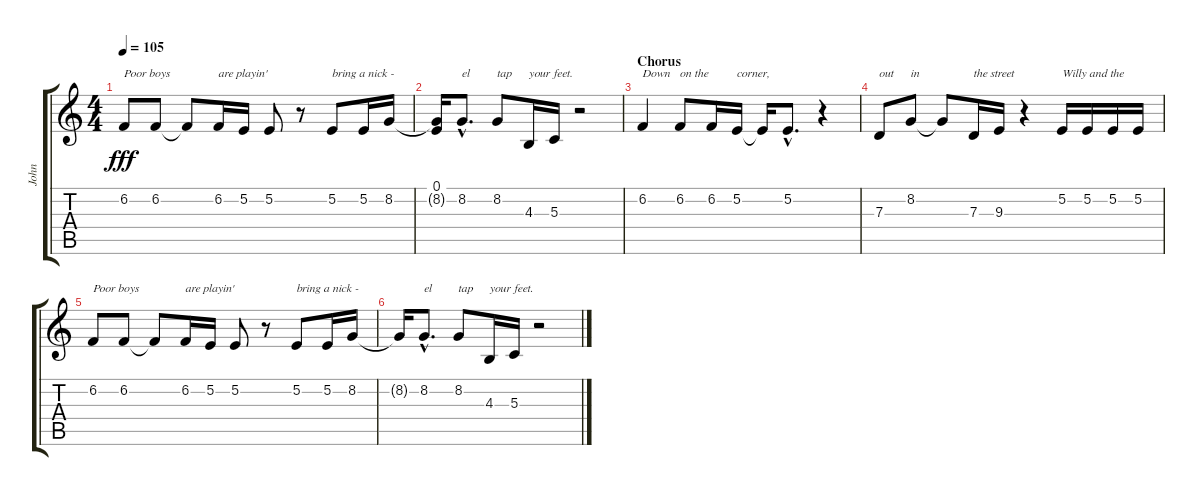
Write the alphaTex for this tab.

\track ("John" "John") {instrument clarinet}
\staff {score tabs}
\tuning (E4 B3 G3 D3 A2 E2) {hide}
\ts (4 4)
\tempo 105
\clef g2
\ks c
6.2.8{txt "Poor boys" dy fff volume 10} 6.2.8 6.2{t}.8 6.2.16{txt "are playin'"} 5.2.16 5.2.8 r.8 5.2.8{txt "bring a nick -"} 5.2.16 8.2.16 |
(0.1 8.2{t}).16 8.2{hac}.8{d txt "el"} 8.2.8{txt "tap"} 4.3.16{txt "your feet."} 5.3.16 r.2 |
\section ("" "Chorus")
6.2.4{txt "Down" volume 8} 6.2.8{txt "on the"} 6.2.16 5.2.16{txt "corner,"} 5.2{t}.16 5.2{hac}.8{d} r.4 |
7.3.8{txt "out"} 8.2.8{txt "in"} 8.2{t}.8 7.3.16{txt "the street"} 9.3.16 r.4 5.2.16{txt "Willy and the"} 5.2.16 5.2.16 5.2.16 |
6.2.8{txt "Poor boys" volume 6} 6.2.8 6.2{t}.8 6.2.16{txt "are playin'"} 5.2.16 5.2.8 r.8 5.2.8{txt "bring a nick -"} 5.2.16 8.2.16 |
8.2{t}.16{volume 3} 8.2{hac}.8{d txt "el"} 8.2.8{txt "tap"} 4.3.16{txt "your feet."} 5.3.16 r.2
